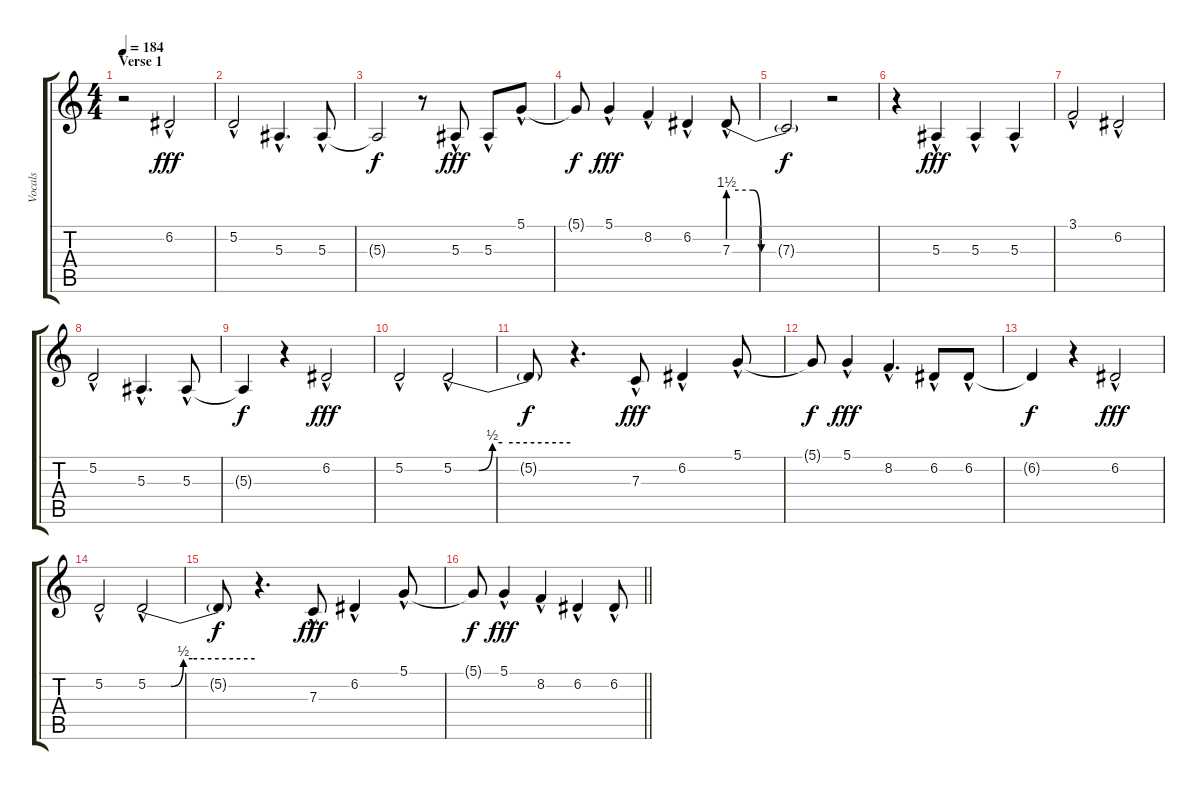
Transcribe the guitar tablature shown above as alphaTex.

\track ("Vocals" "Vocals") {instrument altosax}
\staff {score tabs}
\tuning (D4 A3 F3 C3 G2 C2) {hide}
\ts (4 4)
\section ("" "Verse 1")
\tempo 184
\clef g2
\ks c
r.2{dy fff} 6.2{hac}.2 |
5.2{hac}.2 5.3{hac}.4{d} 5.3{hac}.8 |
5.3{t}.2{dy f} r.8 5.3{hac}.8{dy fff} 5.3{hac}.8 5.1{hac}.8 |
5.1{t}.8{dy f} 5.1{hac}.4{dy fff} 8.2{hac}.4 6.2{hac}.4 7.3{be (custom 0 6 15 6 20 0 30 0 60 0) hac}.8 |
7.3{t}.2{dy f} r.2 |
r.4 5.3{hac}.4{dy fff} 5.3{hac}.4 5.3{hac}.4 |
3.1{hac}.2 6.2{hac}.2 |
5.2{hac}.2 5.3{hac}.4{d} 5.3{hac}.8 |
5.3{t}.4{dy f} r.4 6.2{hac}.2{dy fff} |
5.2{hac}.2 5.2{be (custom 0 0 10 0 13 0 20 2 25 2 60 2) hac}.2 |
5.2{t}.8{dy f} r.4{d} 7.3{hac}.8{dy fff} 6.2{hac}.4 5.1{hac}.8 |
5.1{t}.8{dy f} 5.1{hac}.4{dy fff} 8.2{hac}.4{d} 6.2{hac}.8 6.2{hac}.8 |
6.2{t}.4{dy f} r.4 6.2{hac}.2{dy fff} |
5.2{hac}.2 5.2{be (custom 0 0 10 0 13 0 20 2 25 2 60 2) hac}.2 |
5.2{t}.8{dy f} r.4{d} 7.3{hac}.8{dy fff} 6.2{hac}.4 5.1{hac}.8 |
\barLineRight lightlight
5.1{t}.8{dy f} 5.1{hac}.4{dy fff} 8.2{hac}.4 6.2{hac}.4 6.2{hac}.8
